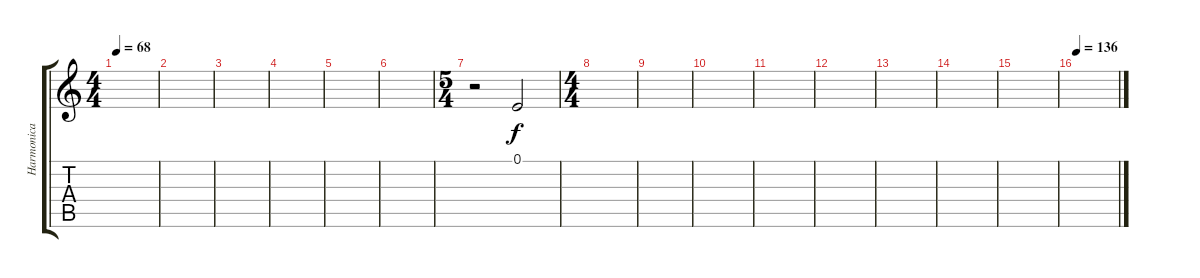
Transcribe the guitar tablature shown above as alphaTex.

\track ("Harmonica" "Harmonica") {instrument harmonica}
\staff {score tabs}
\tuning (E4 B3 G3 D3 A2 E2) {hide}
\ts (4 4)
\tempo 68
\clef g2
\ks c
|
|
|
|
|
|
\ts (5 4)
r.2 0.1.2 |
\ts (4 4)
|
|
|
|
|
|
|
|
\tempo 136
